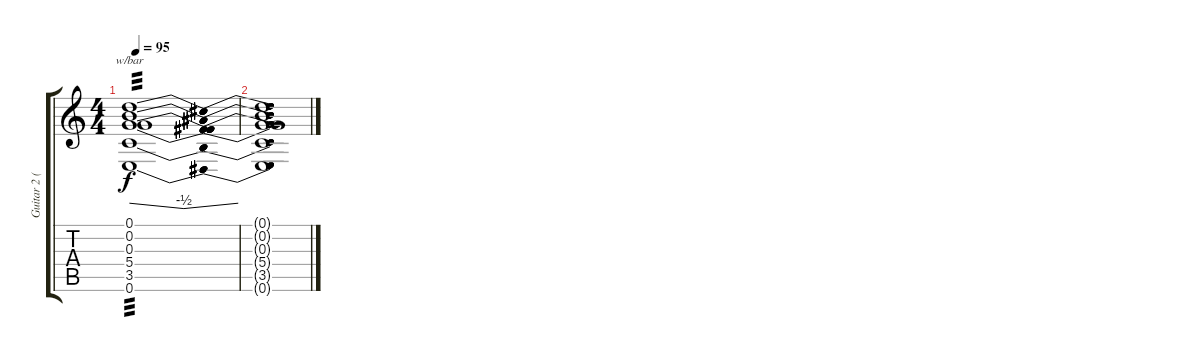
\track ("Guitar 2 (Play Around With Whammy bar al" "Guitar 2 (") {instrument overdrivenguitar}
\staff {score tabs}
\tuning (D4 B3 G3 D3 A2 E2) {hide}
\ts (4 4)
\tempo 95
\clef g2
\ks c
(0.1 0.2 0.3 5.4 3.5 0.6).1{tbe (dip default 0 0 30 -2 60 0) tp 3 dy f} |
(0.1{t} 0.2{t} 0.3{t} 5.4{t} 3.5{t} 0.6{t}).1
